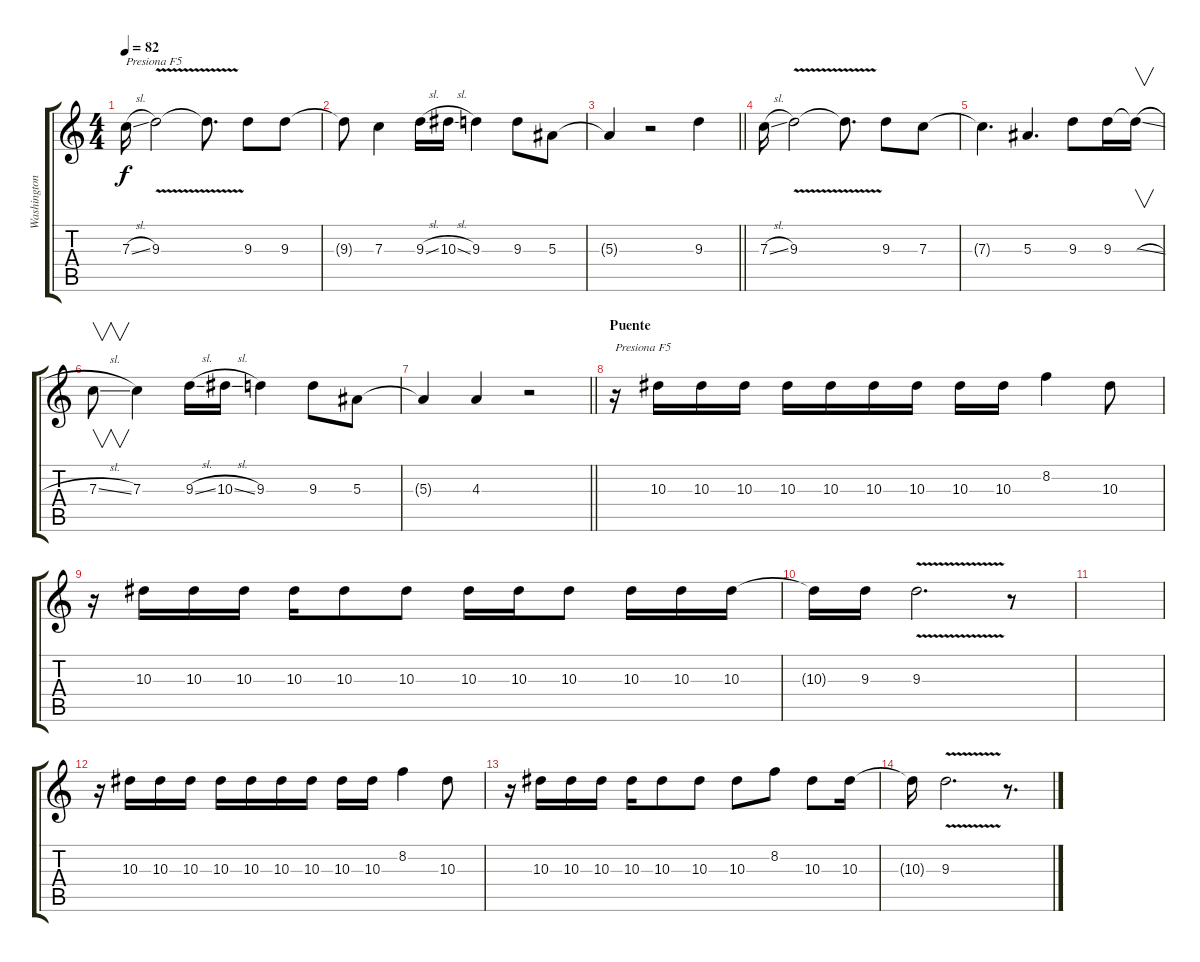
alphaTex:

\track ("Washington" "Washington") {instrument distortionguitar}
\staff {score tabs}
\tuning (D4 A3 F3 C3 G2 D2) {hide}
\ts (4 4)
\tempo 82
\clef g2
\ks c
7.3{sl}.16{txt "Presiona F5" dy f} 9.3{v}.2 9.3{t}.8{d} 9.3.8 9.3.8 |
9.3{t}.8 7.3.4 9.3{sl}.16 10.3{sl}.16 9.3.4 9.3.8 5.3.8 |
\barLineRight lightlight
5.3{t}.4 r.2 9.3.4 |
7.3{sl}.16 9.3{v}.2 9.3{t}.8{d} 9.3.8 7.3.8 |
7.3{t}.4{d} 5.3.4{d} 9.3.8 9.3.16 9.3{sl t}.16{v} |
7.3{sl}.8{v} 7.3.4 9.3{sl}.16 10.3{sl}.16 9.3.4 9.3.8 5.3.8 |
\barLineRight lightlight
5.3{t}.4 4.3.4 r.2 |
\section ("" "Puente")
r.16{txt "Presiona F5"} 10.3.16 10.3.16 10.3.16 10.3.16 10.3.16 10.3.16 10.3.16 10.3.16 10.3.16 8.2.4 10.3.8 |
r.16 10.3.16 10.3.16 10.3.16 10.3.16 10.3.8 10.3.8 10.3.16 10.3.16 10.3.8 10.3.16 10.3.16 10.3.16 |
10.3{t}.16 9.3.16 9.3{v}.2{d} r.8 |
|
r.16 10.3.16 10.3.16 10.3.16 10.3.16 10.3.16 10.3.16 10.3.16 10.3.16 10.3.16 8.2.4 10.3.8 |
r.16 10.3.16 10.3.16 10.3.16 10.3.16 10.3.8 10.3.8 10.3.8 8.2.8 10.3.8 10.3.16 |
10.3{t}.16 9.3{v}.2{d} r.8{d}
